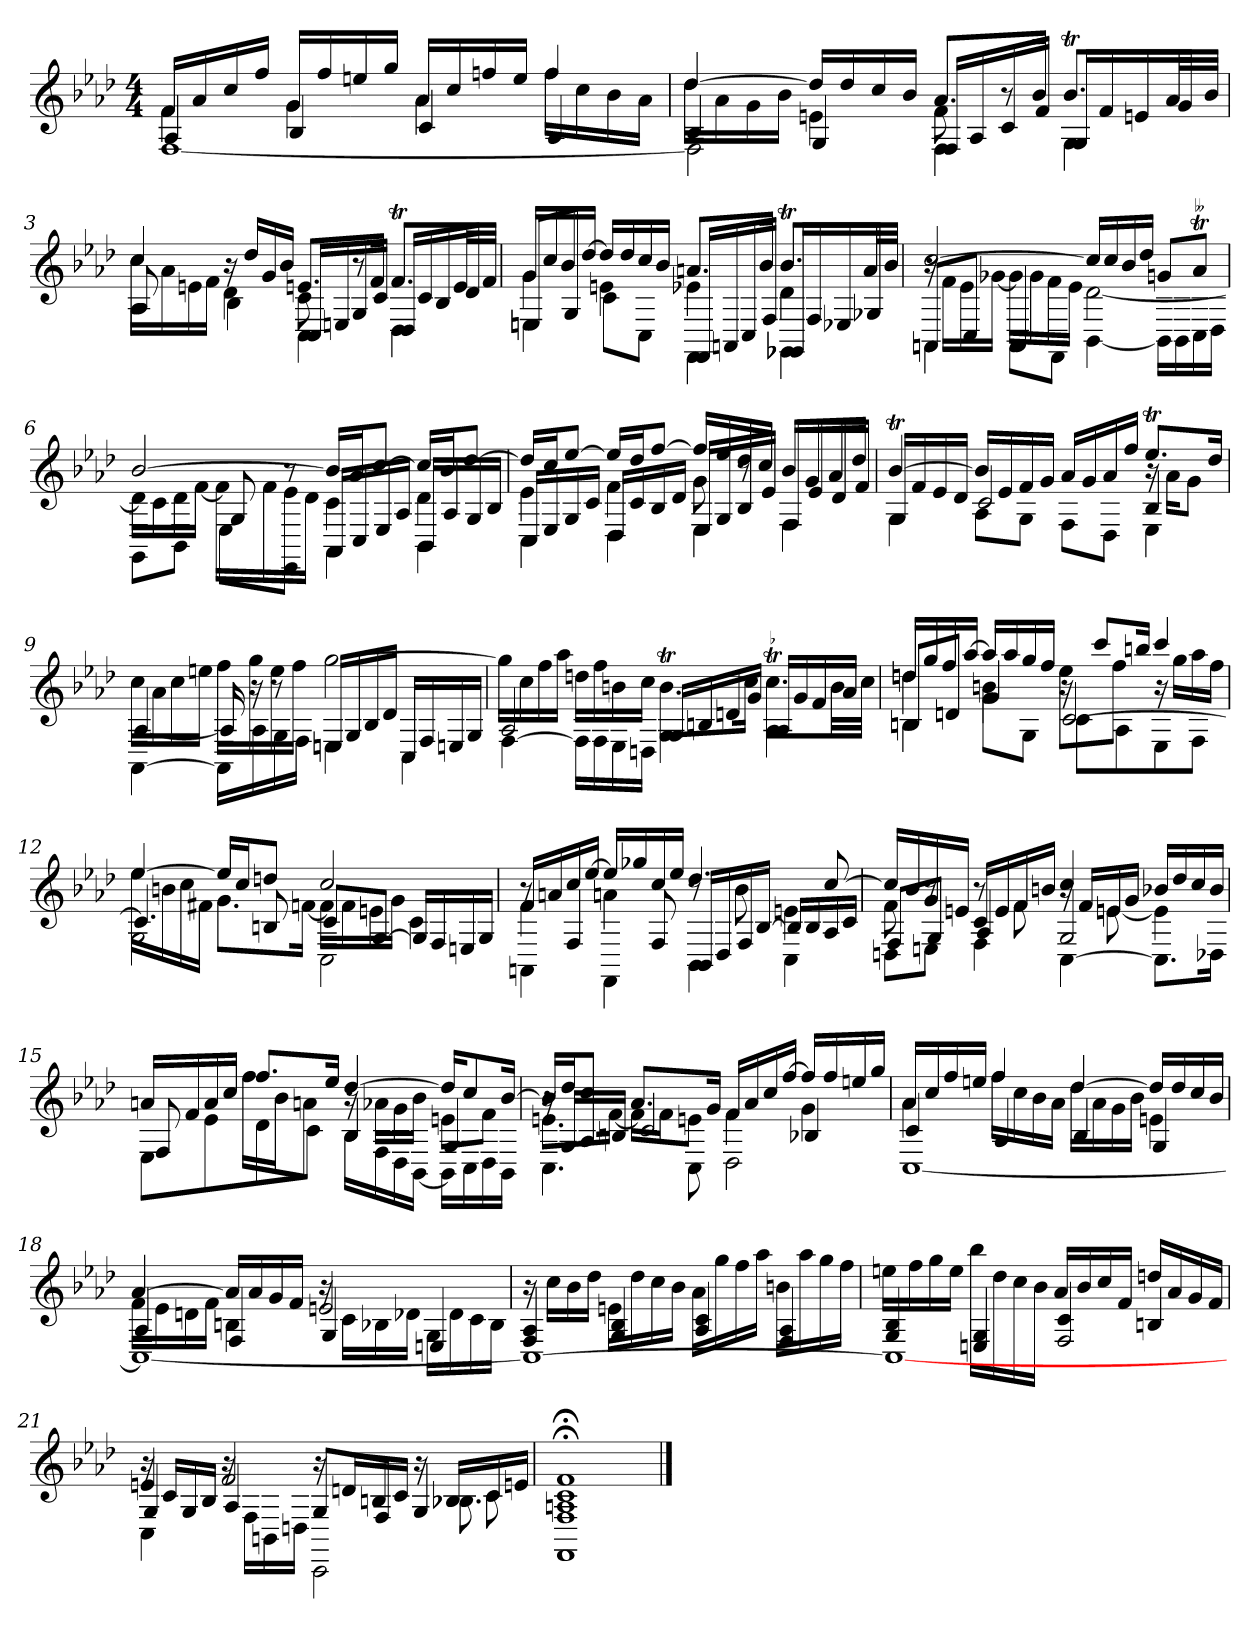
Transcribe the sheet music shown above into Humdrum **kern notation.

**kern
*part1
*staff1
*k[b-e-a-d-]
*f:
*M4/4
*MM66
=1
*^
*	*^
*	*	*^
16f/LL	4f\	4A-/	[1F\
16a-/	.	.	.
16cc/	.	.	.
16ff/JJ	.	.	.
16g/LL	4g\	4B-/	.
16ff/	.	.	.
16een/	.	.	.
16gg/JJ	.	.	.
16a-/LL	4a-\	4c/	.
16cc/	.	.	.
16ffn/	.	.	.
16ee/JJ	.	.	.
4ff/	16ff\LL	4A-/	.
.	16cc\	.	.
.	16b-\	.	.
.	16a-\JJ	.	.
=2	=2	=2	=2
[4dd-/	16dd-\LL	4B-/	2F\]
.	16a-\	.	.
.	16g\	.	.
.	16b-\JJ	.	.
16dd-/LL]	4en\	4G/	.
16dd-/	.	.	.
16cc/	.	.	.
16b-/JJ	.	.	.
8.a-/L	8f\	16F/LL	4F\
.	.	16A-/	.
.	8r	16c/	.
16b-/Jk	.	16f/JJ	.
8.b-T/L	4ryy	16G/LL	4G\
.	.	16f/	.
.	.	16en/	.
32a-/LL	.	16g/JJ	.
32b-/JJJ	.	.	.
=3	=3	=3	=3
4cc/	16cc\LL	8A-/	4A-\
.	16a-\	.	.
.	16en\	8ryy	.
.	16f\JJ	.	.
16r	4d-\	4ryy	4B-\
16dd-/LL	.	.	.
16g/	.	.	.
16b-/JJ	.	.	.
8.en/L	8c\	16C/LL	4C\
.	.	16En/	.
.	8r	16G/	.
16f/Jk	.	16c/JJ	.
8.fT/L	4ryy	16D-/LL	4D-\
.	.	16c/	.
.	.	16B-/	.
32e/LL	.	16d-/JJ	.
32f/JJJ	.	.	.
=4	=4	=4	=4
16g/LL	4g\	8En/L	4En\
16cc/	.	.	.
16b-/	.	8G/J	.
[16dd-/JJ	.	.	.
16dd-/LL]	4en\	4ryy	8c\L
16dd-/	.	.	.
16cc/	.	.	8C\J
16b-/JJ	.	.	.
8.an/L	4e-X\	16FF/LL	4FF\
.	.	16AAn/	.
.	.	16C/	.
16b-/Jk	.	16F/JJ	.
8.b-T/L	4d-\	16GG-X/LL	4GG-X\
.	.	16F/	.
.	.	16E-X/	.
32a/LL	.	16G-X/JJ	.
32b-/JJJ	.	.	.
=5	=5	=5	=5
[2cc/	16r	8AAn/L	4AAn\
.	16f\LL	.	.
.	16e-\	8C/J	.
.	[16g-X\JJ	.	.
.	16g-\LL]	4AA/	8AA\L
.	16g-\	.	.
.	16f\	.	8FF\J
.	16e-\JJ	.	.
16cc/LL]	[2d-\	2ryy	[4BB-\
16cc/	.	.	.
16b-/	.	.	.
16dd-/JJ	.	.	.
8gn/L	.	.	16BB-\LL]
.	.	.	16BB-\
!LO:TR:acc=--	!	!	!
8a-t/J	.	.	16C\
.	.	.	16D-\JJ
=6	=6	=6	=6
[2b-/	16d-\LL]	4ryy	8GG\L
.	16c\	.	.
.	16d-\	.	8BB-\J
.	[16f\JJ	.	.
.	16f\LL]	8G/	8E-\L
.	16f\	.	.
.	16e-\	8r	8EE-\J
.	16d-\JJ	.	.
16b-/LL]	4c\	16AA-/LL	4AA-\
16a-/J	.	16C/	.
[8cc/J	.	16E-/	.
.	.	16A-/JJ	.
16cc/LL]	4d-\	16BB-/LL	4BB-\
16b-/J	.	16A-/	.
[8dd-/J	.	16G/	.
.	.	16B-/JJ	.
=7	=7	=7	=7
16dd-/LL]	4e-\	16C/LL	4C\
16cc/J	.	16E-/	.
[8ee-/J	.	16G/	.
.	.	16c/JJ	.
16ee-/LL]	4f\	16D-/LL	4D-\
16dd-/J	.	16c/	.
[8ff/J	.	16B-/	.
.	.	16d-/JJ	.
16ff/LL]	8g\	16E-/LL	4E-\
16ee-/	.	16G/	.
16dd-/	8r	16B-/	.
16cc/JJ	.	16e-/JJ	.
16b-/LL	4ryy	16F/LL	4F\
16g/	.	16e-/	.
16a-/	.	16d-/	.
16dd-/JJ	.	16f/JJ	.
=8	=8	=8	=8
[4b-T/	2ryy	16G/LL	4G\
.	.	16f/	.
.	.	16e-/	.
.	.	16d-/JJ	.
16b-/LL]	.	2c/	8A-\L
16e-/	.	.	.
16f/	.	.	8G\J
16g/JJ	.	.	.
16a-/LL	4ryy	.	8F\L
16g/	.	.	.
16a-/	.	.	8D-\J
16ff/JJ	.	.	.
8.ee-/L	16r	4B-T/	4E-\
.	16a-\KL	.	.
.	8g\J	.	.
16dd-/Jk	.	.	.
*	*	*v	*v
=9	=9	=9
16cc\LL	[4A-/	[4AA-\
16a-\	.	.
16cc\	.	.
16een\JJ	.	.
16ff\LL	16A-/]	16AA-\LL]
16gg\	16r	16A-\
16ee\	8r	16G\
16ff\JJ	.	16F\JJ
[2gg\	16En/LL	4En\
.	16G/	.
.	16B-/	.
.	16d-/JJ	.
.	16C/LL	4C\
.	16F/	.
.	16En/	.
.	16G/JJ	.
=10	=10	=10
16gg\LL]	2A-/	[4F\
16cc\	.	.
16ff\	.	.
16aa-\JJ	.	.
16ddn\LL	.	16F\LL]
16ff\	.	16F\
16bn\	.	16E-\
16cc\JJ	.	16Dn\JJ
8.bt\L	16G/LL	4G\
.	16Bn/	.
.	16dn/	.
16cc\Jk	16g/JJ	.
!LO:TR:acc=-	!	!
8.cct\L	16A-/LL	4A-\
.	16g/	.
.	16f/	.
32b\LL	16a-/JJ	.
32cc\JJJ	.	.
=11	=11	=11
*	*	*^
16ddn/LL	4ddn\	8Bn/L	4Bn\
16gg/	.	.	.
16ff/	.	8dn/J	.
[16aa-/JJ	.	.	.
16aa-/LL]	4bn\	4g/	8g\L
16aa-/	.	.	.
16gg/	.	.	8G\J
16ff/JJ	.	.	.
16r	8ee-\L	[2c/	8c\L
8ccc/L	.	.	.
.	8ff\J	.	8A-\
16bbn/Jk	.	.	.
4ccc/	16r	.	8E-\
.	16gg\LL	.	.
.	16aa-\	.	8F\J
.	16ff\JJ	.	.
=12	=12	=12	=12
[4ee-/	16ee-\LL	4.c/]	2G\
.	16bn\	.	.
.	16cc\	.	.
.	16f#X\JJ	.	.
16ee-/LL]	8.g\L	.	.
16cc/J	.	.	.
8ddn/J	.	8Bn/	.
.	[16fn\Jk	.	.
2cc/	16f\LL]	8c/L	2C\
.	16f\	.	.
.	16en\	[8G/J	.
.	16g\JJ	.	.
.	4c\	16G/LL]	.
.	.	16F/	.
.	.	16En/	.
.	.	16G/JJ	.
=13	=13	=13	=13
16f/LL	4f\	8r	4AAn\
16an/	.	.	.
16cc/	.	4F/	.
[16ee-/JJ	.	.	.
16ee-/LL]	4an\	.	4FF\
16gg-X/	.	.	.
16cc/	.	8F/	.
16ee-/JJ	.	.	.
4.dd-/	8r	16BB-/LL	4BB-\
.	.	16D-/	.
.	8b-\	16F/	.
.	.	[16B-/JJ	.
.	4en\	16B-/LL]	4C\
.	.	16B-/	.
[8cc/	.	16A-/	.
.	.	16c/JJ	.
=14	=14	=14	=14
*	*	*	*^
16cc/LL]	2ryy	8f\	8F/L	8Dn\L
16b-/	.	.	.	.
16g/	.	8r	8G/J	8En\J
16en/JJ	.	.	.	.
16c/LL	.	8r	4A-/	4F\
16e/	.	.	.	.
16f/	.	8f\	.	.
16bn/JJ	.	.	.	.
4cc/	8ryy	16r	2G/	[4C\
.	.	16f/LL	.	.
.	[8en\	16en/	.	.
.	.	16g/JJ	.	.
16b-X/LL	4e\]	4ryy	.	8.C\L]
16dd-/	.	.	.	.
16cc/	.	.	.	.
16b-/JJ	.	.	.	16D-X\Jk
*	*	*	*v	*v
=15	=15	=15	=15
16an/LL	4ryy	8F/	8E-\L
16f/	.	.	.
16a/	.	8ryy	8e-\
16cc/JJ	.	.	.
8.ff/L	16ff\LL	4ryy	8d-\
.	16b-\J	.	.
.	8an\J	.	8c\J
16ee-/Jk	.	.	.
[4dd-/	16r	4B-/	16B-\LL
.	16a-X\LL	.	16F\
.	16g\	.	16D-\
.	16b-\JJ	.	[16BB-\JJ
16dd-/KL]	8en\L	4G/	16BB-\LL]
8cc/	.	.	16C\
.	8f\J	.	16D-\
[16b-/Jk	.	.	16BB-\JJ
=16	=16	=16	=16
16b-/LL]	8.en\L	16r	4.C\
16dd-/J	.	16G/LL	.
8cc/J	.	16A-/	.
.	[16f\Jk	16Bn/JJ	.
8.a-/L	16f\LL]	2c/	.
.	16f\J	.	.
.	8en\J	.	8C\
16g/Jk	.	.	.
16f/LL	4f\	.	2D-\
16a-/	.	.	.
16cc/	.	.	.
[16ff/JJ	.	.	.
16ff/LL]	4g\	4B-X/	.
16ff/	.	.	.
16een/	.	.	.
16gg/JJ	.	.	.
=17	=17	=17	=17
16a-/LL	4a-\	4c/	[1C\
16cc/	.	.	.
16ff/	.	.	.
16een/JJ	.	.	.
4ff/	16ff\LL	4A-/	.
.	16cc\	.	.
.	16b-\	.	.
.	16a-\JJ	.	.
[4dd-/	16dd-\LL	4B-/	.
.	16a-\	.	.
.	16g\	.	.
.	16b-\JJ	.	.
16dd-/LL]	4en\	4G/	.
16dd-/	.	.	.
16cc/	.	.	.
16b-/JJ	.	.	.
=18	=18	=18	=18
[4a-/	16f\LL	4A-/	1C\_
.	16e-\	.	.
.	16dn\	.	.
.	16f\JJ	.	.
16a-/LL]	4Bn\	4F/	.
16a-/	.	.	.
16g/	.	.	.
16f/JJ	.	.	.
2en/	16r	4G/	.
.	16c\LL	.	.
.	16B-X\	.	.
.	16d-X\JJ	.	.
.	16G/LL	4En/	.
.	16d-\	.	.
.	16c\	.	.
.	16B-\JJ	.	.
*	*	*v	*v
=19	=19	=19
16r	4F/ 4A-/	1C\_
16cc\LL	.	.
16b-\	.	.
16dd-\JJ	.	.
16en\LL	4G/ 4B-/	.
16dd-\	.	.
16cc\	.	.
16b-\JJ	.	.
16a-\LL	4A-/ 4c/	.
16gg\	.	.
16ff\	.	.
16aa-\JJ	.	.
16bn\LL	4F/ 4A-/	.
16aa-\	.	.
16gg\	.	.
16ff\JJ	.	.
=20	=20	=20
*	*	*^
16een\LL	4G/ 4B-/	2ryy	1C\_
16ff\	.	.	.
16gg\	.	.	.
16ee\JJ	.	.	.
16bb-\LL	4En/ 4G/	.	.
16dd-\	.	.	.
16cc\	.	.	.
16b-\JJ	.	.	.
16a-/LL	2F/	4c/	.
16b-/	.	.	.
16cc/	.	.	.
16f/JJ	.	.	.
16ddn/LL	.	4Bn/	.
16a-/	.	.	.
16g/	.	.	.
16f/JJ	.	.	.
=21	=21	=21	=21
*	*	*	*^
4en/	2ryy	4G/	16r	4C\
.	.	.	16c\LL	.
.	.	.	16G/	.
.	.	.	16B-/JJ	.
2f/	.	4ryy	4A-/	16r
.	.	.	.	16F\LL
.	.	.	.	16BBn\
.	.	.	.	16Dn\JJ
.	4ryy	16r	8G/L	2CC\
.	.	16dn/LL	.	.
.	.	16Bn/	8F/J	.
.	.	16c/JJ	.	.
16r	8ryy	16ryy	4G/	.
16B-X/LL	.	8.B-X\	.	.
16c/	8c\	.	.	.
16en/JJ	.	.	.	.
*	*	*	*v	*v
=22	=22	=22	=22
1f;</	1An\ 1c\	1F/	1FF;<\
*v	*v	*v	*v
==
*-
